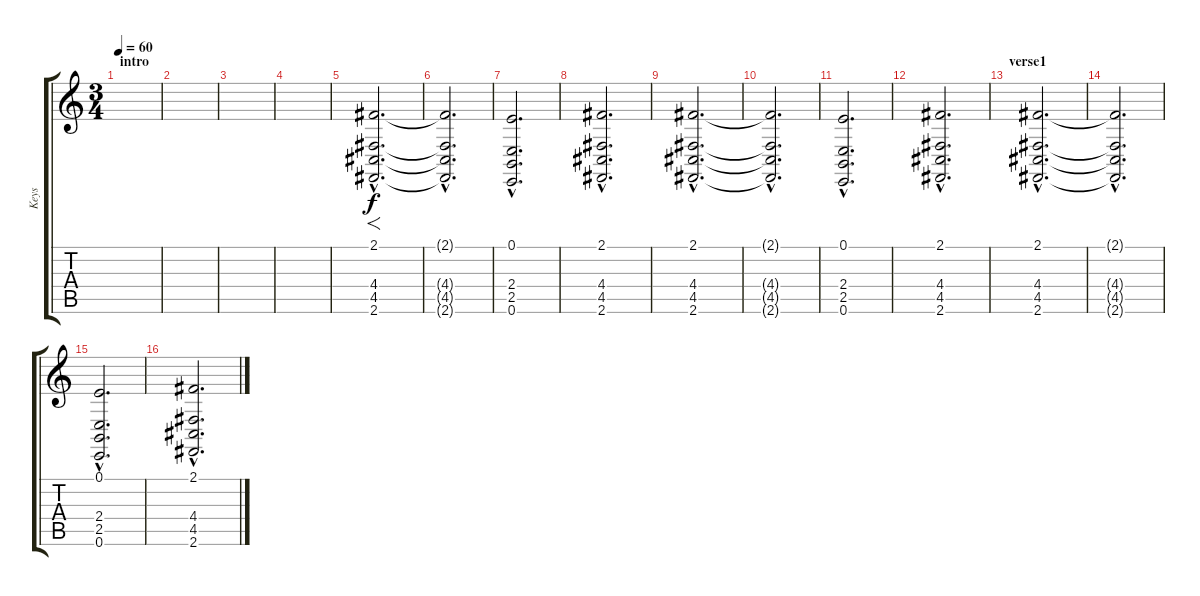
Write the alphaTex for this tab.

\track ("Keys" "Keys") {instrument synthstrings1}
\staff {score tabs}
\tuning (E4 B3 G3 D3 A2 E2) {hide}
\ts (3 4)
\section ("" "intro")
\tempo 60
\clef g2
\ks c
|
|
|
|
(2.1{hac} 4.4{hac} 4.5{hac} 2.6{hac}).2{f d volume 13} |
(2.1{hac t} 4.4{hac t} 4.5{hac t} 2.6{hac t}).2{d} |
(0.1{hac} 2.4{hac} 2.5{hac} 0.6{hac}).2{d volume 11} |
(2.1{hac} 4.4{hac} 4.5{hac} 2.6{hac}).2{d} |
(2.1{hac} 4.4{hac} 4.5{hac} 2.6{hac}).2{d} |
(2.1{hac t} 4.4{hac t} 4.5{hac t} 2.6{hac t}).2{d} |
(0.1{hac} 2.4{hac} 2.5{hac} 0.6{hac}).2{d} |
(2.1{hac} 4.4{hac} 4.5{hac} 2.6{hac}).2{d} |
\section ("" "verse1")
(2.1{hac} 4.4{hac} 4.5{hac} 2.6{hac}).2{d} |
(2.1{hac t} 4.4{hac t} 4.5{hac t} 2.6{hac t}).2{d} |
(0.1{hac} 2.4{hac} 2.5{hac} 0.6{hac}).2{d} |
(2.1{hac} 4.4{hac} 4.5{hac} 2.6{hac}).2{d}
